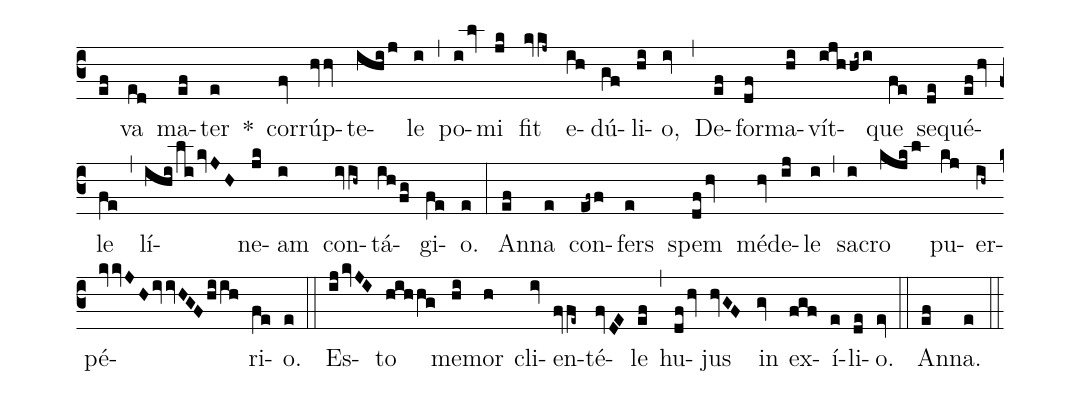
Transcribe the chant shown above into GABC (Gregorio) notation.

annotation: 7. Resp.;
annotation: VII.;
%%
(c3)
(ef) va(ed) ma(ef)ter(e) *() cor(fv)rúp(hvhv)te(ihij)le(i) (,)
po(ilv)mi(jk) fit(kvkj~) e(ih)dú(gf)li(hi)o,(iv) (,)
De(ef)for(df)ma(hi)vít(ijhhi~i)que(fe) se(de)qué(efhv)le(fe) (,)
lí(ihilikvJH)ne(jk)am(i) con(ivih~)tá(ihfg)gi(fe)o.(e) (:)
An(ef)na(e) con(ef~f)fers(e) spem(dfhv) mé(hv)de(ij)le(i) (,)
sa(i)cro(kjkl) pu(kj)er(ih~)pé(kvkvJHivivHGFhiih)ri(fe)o.(e) (::)

Es(ijkvJI)to(hihhg) me(hi)mor(h) cli(iv)en(fvfe~)té(fvDE)le(ef) (,)
hu(dfhv)jus(hvGF) in(gv) ex(fgf)í(e)li(de)o.(ev) (::)

An(ef)na.(e) (::)
